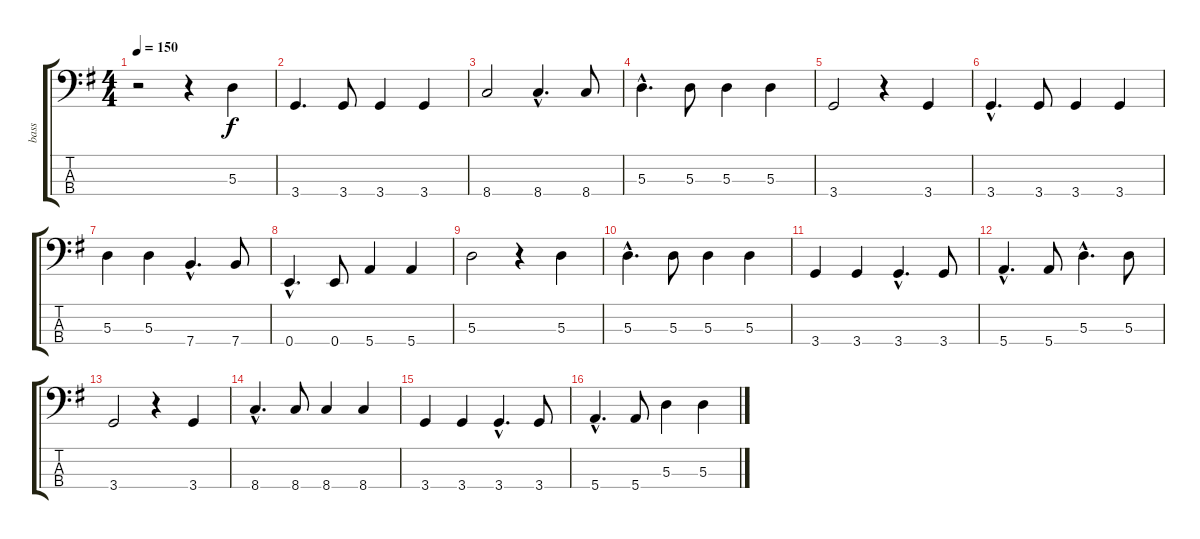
\track ("bass" "bass") {instrument electricbassfinger}
\staff {score tabs}
\tuning (G2 D2 A1 E1) {hide}
\ts (4 4)
\tempo 150
\clef f4
\ks g
r.2{dy f instrument electricbassfinger} r.4 5.3.4 |
3.4.4{d} 3.4.8 3.4.4 3.4.4 |
8.4.2 8.4{hac}.4{d} 8.4.8 |
5.3{hac}.4{d} 5.3.8 5.3.4 5.3.4 |
3.4.2 r.4 3.4.4 |
3.4{hac}.4{d} 3.4.8 3.4.4 3.4.4 |
5.3.4 5.3.4 7.4{hac}.4{d} 7.4.8 |
0.4{hac}.4{d} 0.4.8 5.4.4 5.4.4 |
5.3.2 r.4 5.3.4 |
5.3{hac}.4{d} 5.3.8 5.3.4 5.3.4 |
3.4.4 3.4.4 3.4{hac}.4{d} 3.4.8 |
5.4{hac}.4{d} 5.4.8 5.3{hac}.4{d} 5.3.8 |
3.4.2 r.4 3.4.4 |
8.4{hac}.4{d} 8.4.8 8.4.4 8.4.4 |
3.4.4 3.4.4 3.4{hac}.4{d} 3.4.8 |
5.4{hac}.4{d} 5.4.8 5.3.4 5.3.4
